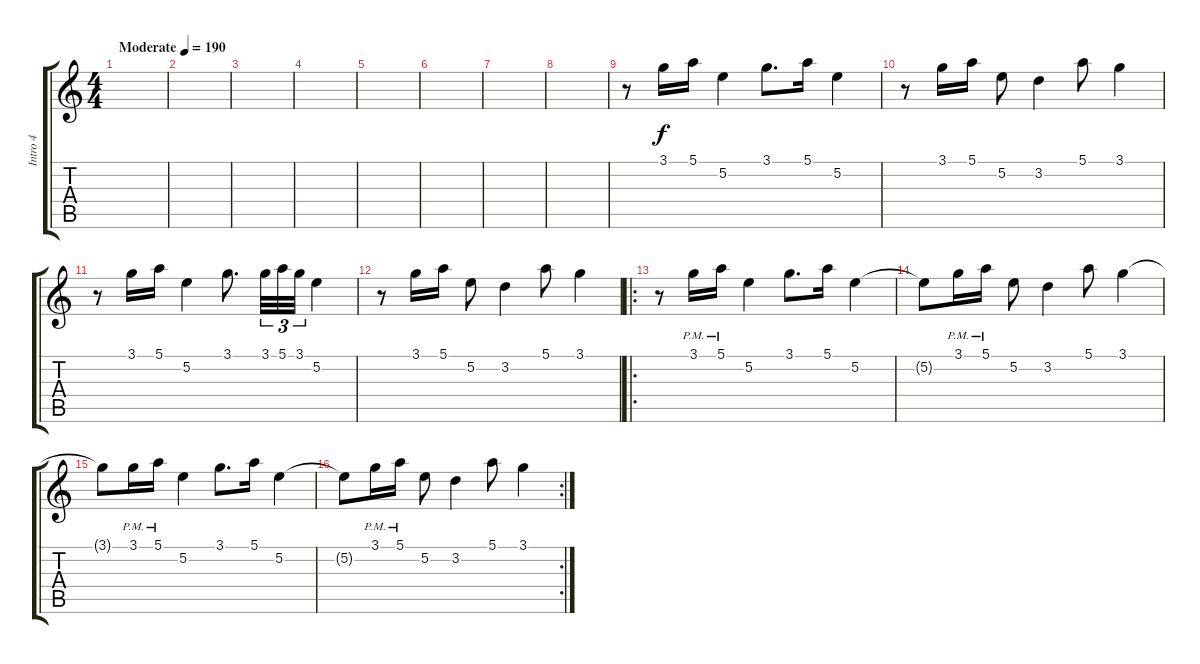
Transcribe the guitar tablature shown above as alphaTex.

\track ("Intro 4" "Intro 4") {instrument acousticguitarsteel}
\staff {score tabs}
\tuning (E4 B3 G3 D3 A2 E2) {hide}
\ts (4 4)
\tempo (190 "Moderate")
\tempo 70
\tempo (190 "Moderate")
\clef g2
\ks c
|
|
|
|
|
|
|
|
r.8 3.1.16 5.1.16 5.2.4 3.1.8{d} 5.1.16 5.2.4 |
r.8 3.1.16 5.1.16 5.2.8 3.2.4 5.1.8 3.1.4 |
r.8 3.1.16 5.1.16 5.2.4 3.1.8{d} 3.1.32{tu (3 2)} 5.1.32{tu (3 2)} 3.1.32{tu (3 2)} 5.2.4 |
r.8 3.1.16 5.1.16 5.2.8 3.2.4 5.1.8 3.1.4 |
\ro
r.8{volume 5 instrument distortionguitar} 3.1{pm}.16 5.1{pm}.16 5.2.4 3.1.8{d} 5.1.16 5.2.4 |
5.2{t}.8 3.1{pm}.16 5.1{pm}.16 5.2.8 3.2.4 5.1.8 3.1.4 |
3.1{t}.8 3.1{pm}.16 5.1{pm}.16 5.2.4 3.1.8{d} 5.1.16 5.2.4 |
\rc 2
5.2{t}.8 3.1{pm}.16 5.1{pm}.16 5.2.8 3.2.4 5.1.8 3.1.4
